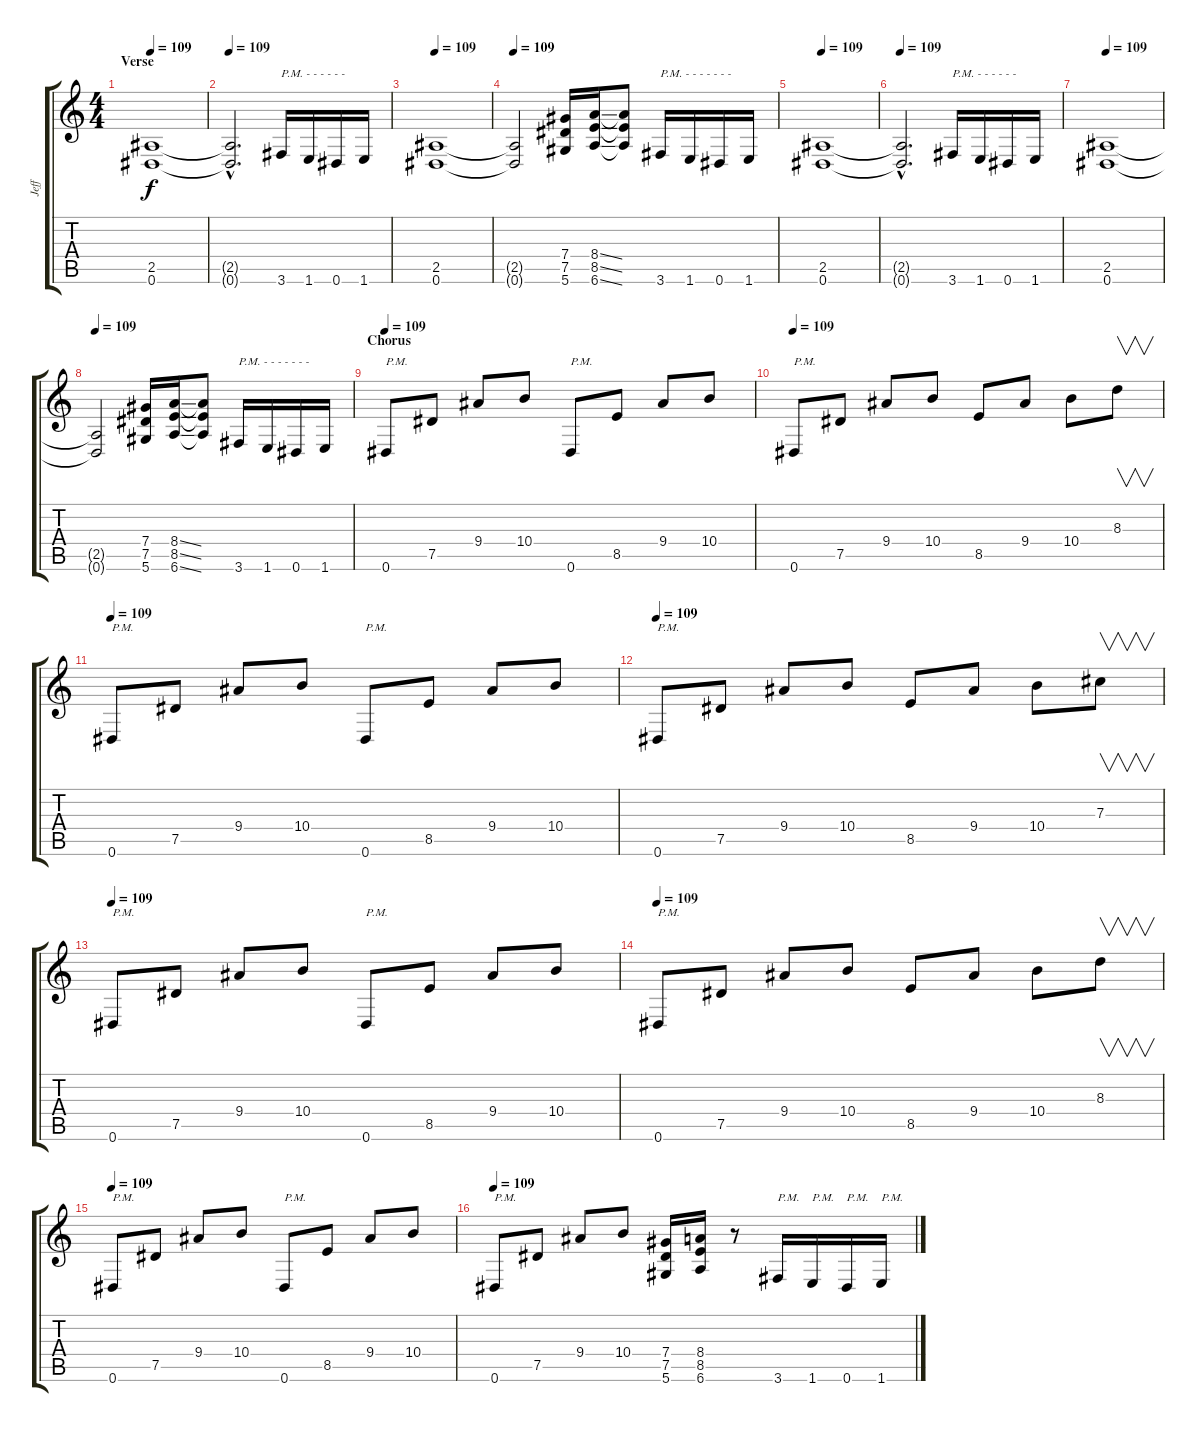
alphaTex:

\track ("Jeff" "Jeff") {instrument distortionguitar}
\staff {score tabs}
\tuning (Eb4 Bb3 Gb3 Db3 Ab2 Eb2) {hide}
\ts (4 4)
\section ("" "Verse")
\tempo 109
\clef g2
\ks c
(2.5 0.6).1{dy f} |
\tempo 109
(2.5{hac t} 0.6{hac t}).2{d} 3.6.16{txt "P.M. - - - - - -"} 1.6.16 0.6.16 1.6.16 |
\tempo 109
(2.5 0.6).1 |
\tempo 109
(2.5{t} 0.6{t}).2 (7.4 7.5 5.6).16 (8.4{ss} 8.5{ss} 6.6{ss}).16 (8.4{t} 8.5{t} 6.6{t}).8 3.6.16{txt "P.M. - - - - - - - "} 1.6.16 0.6.16 1.6.16 |
\tempo 109
(2.5 0.6).1 |
\tempo 109
(2.5{hac t} 0.6{hac t}).2{d} 3.6.16{txt "P.M. - - - - - -"} 1.6.16 0.6.16 1.6.16 |
\tempo 109
(2.5 0.6).1 |
\tempo 109
(2.5{t} 0.6{t}).2 (7.4 7.5 5.6).16 (8.4{ss} 8.5{ss} 6.6{ss}).16 (8.4{t} 8.5{t} 6.6{t}).8 3.6.16{txt "P.M. - - - - - - - "} 1.6.16 0.6.16 1.6.16 |
\section ("" "Chorus")
\tempo 109
0.6.8{txt "P.M."} 7.5.8 9.4.8 10.4.8 0.6.8{txt "P.M."} 8.5.8 9.4.8 10.4.8 |
\tempo 109
0.6.8{txt "P.M."} 7.5.8 9.4.8 10.4.8 8.5.8 9.4.8 10.4.8 8.3.8{v} |
\tempo 109
0.6.8{txt "P.M."} 7.5.8 9.4.8 10.4.8 0.6.8{txt "P.M."} 8.5.8 9.4.8 10.4.8 |
\tempo 109
0.6.8{txt "P.M."} 7.5.8 9.4.8 10.4.8 8.5.8 9.4.8 10.4.8 7.3.8{v} |
\tempo 109
0.6.8{txt "P.M."} 7.5.8 9.4.8 10.4.8 0.6.8{txt "P.M."} 8.5.8 9.4.8 10.4.8 |
\tempo 109
0.6.8{txt "P.M."} 7.5.8 9.4.8 10.4.8 8.5.8 9.4.8 10.4.8 8.3.8{v} |
\tempo 109
0.6.8{txt "P.M."} 7.5.8 9.4.8 10.4.8 0.6.8{txt "P.M."} 8.5.8 9.4.8 10.4.8 |
\tempo 109
0.6.8{txt "P.M."} 7.5.8 9.4.8 10.4.8 (7.4 7.5 5.6).16 (8.4 8.5 6.6).16 r.8 3.6.16{txt "P.M."} 1.6.16{txt "P.M."} 0.6.16{txt "P.M."} 1.6.16{txt "P.M."}
